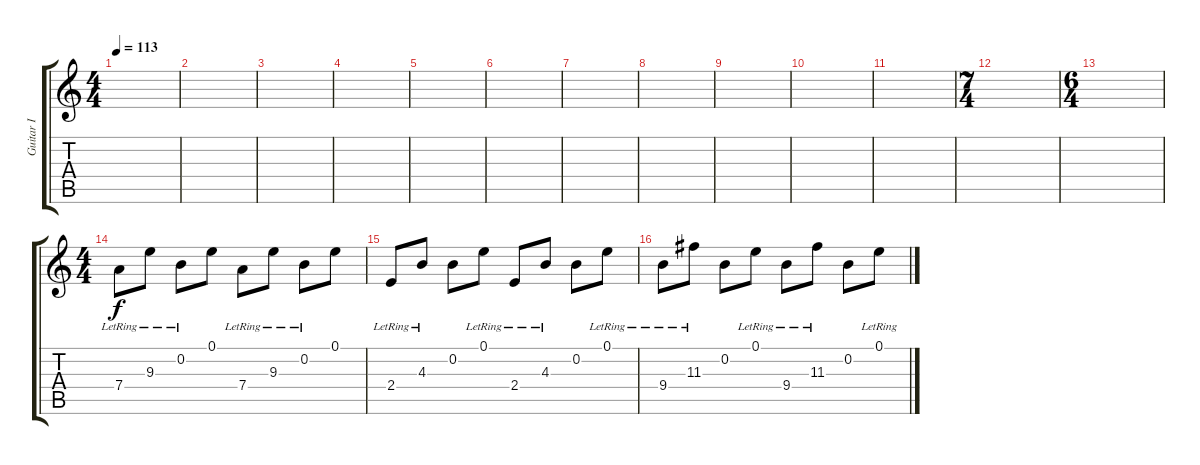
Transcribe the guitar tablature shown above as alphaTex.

\track ("Guitar I" "Guitar I") {instrument distortionguitar}
\staff {score tabs}
\tuning (E4 B3 G3 D3 A2 E2) {hide}
\ts (4 4)
\tempo 113
\clef g2
\ks c
|
|
|
|
|
|
|
|
|
|
|
\ts (7 4)
|
\ts (6 4)
|
\ts (4 4)
7.4{lr}.8{dy f} 9.3{lr}.8 0.2{lr}.8 0.1.8 7.4{lr}.8 9.3{lr}.8 0.2{lr}.8 0.1.8 |
2.4{lr}.8 4.3{lr}.8 0.2.8 0.1{lr}.8 2.4{lr}.8 4.3{lr}.8 0.2.8 0.1{lr}.8 |
9.4{lr}.8 11.3{lr}.8 0.2.8 0.1{lr}.8 9.4{lr}.8 11.3{lr}.8 0.2.8 0.1{lr}.8
